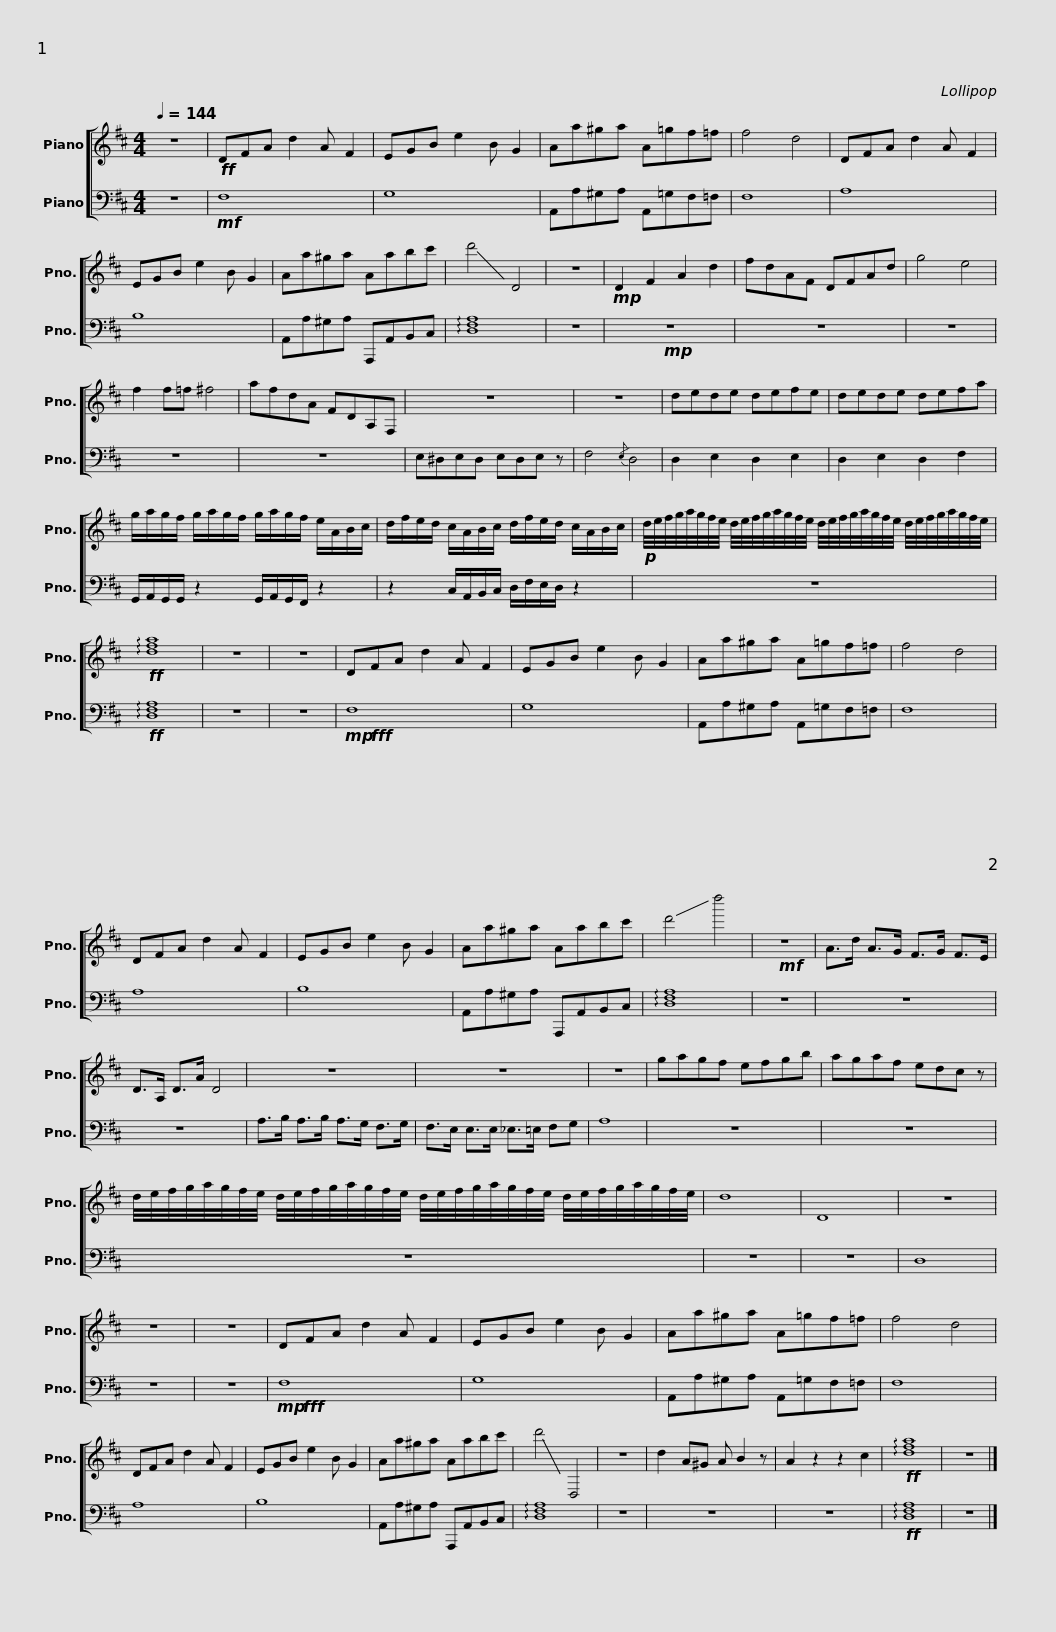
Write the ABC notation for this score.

X:1
%%score [ 1 2 ]
L:1/8
Q:1/4=144
M:4/4
I:linebreak $
K:D
V:1 treble
V:2 bass
V:1
 z8 |!ff! DFA d2 A F2 | EGB e2 B G2 | Aa^ga A=gf=f | f4 d4 | %5
 DFA d2 A F2 |$ EGB e2 B G2 | Aa^ga Aabc' | !-(!d'4 !-)!D4 | z8 | %10
!mp! D2 F2 A2 d2 | fdAF DFAd | g4 e4 |$ f2 f=f ^f4 | afdA FDA,F, | %15
 z8 | z8 | dede defe | dede defa |$ g/a/g/f/ g/a/g/f/ g/a/g/f/ e/A/B/c/ | %20
 d/f/e/d/ c/A/B/c/ d/f/e/d/ c/A/B/c/ |$!p! d/4e/4f/4g/4a/4g/4f/4e/4 d/4e/4f/4g/4a/4g/4f/4e/4 d/4e/4f/4g/4a/4g/4f/4e/4 d/4e/4f/4g/4a/4g/4f/4e/4 |!ff! !arpeggio![dfa]8 | z8 | z8 |$ %25
 DFA d2 A F2 | EGB e2 B G2 | Aa^ga A=gf=f | f4 d4 | DFA d2 A F2 | %30
 EGB e2 B G2 |$ Aa^ga Aabc' | !-(!d'4 !-)!d''4 |!mf! z8 | A>d A>G F>G F>E | %35
 D>A, D>A D4 | z8 |$ z8 | z8 | gagf efgb | %40
 agaf edc z |$ d/4e/4f/4g/4a/4g/4f/4e/4 d/4e/4f/4g/4a/4g/4f/4e/4 d/4e/4f/4g/4a/4g/4f/4e/4 d/4e/4f/4g/4a/4g/4f/4e/4 | d8 | D8 | z8 | %45
 z8 | z8 |$ DFA d2 A F2 | EGB e2 B G2 | Aa^ga A=gf=f | %50
 f4 d4 | DFA d2 A F2 | EGB e2 B G2 |$ Aa^ga Aabc' | !-(!d'4 !-)!D,4 | %55
 z8 | d2 A^G A B2 z | A2 z2 z2 c2 |!ff! !arpeggio![dfa]8 | z8 |] %60
V:2
 z8 |!mf! F,8 | G,8 | A,,A,^G,A, A,,=G,F,=F, | F,8 | %5
 A,8 |$ B,8 | A,,A,^G,A, A,,,A,,B,,C, | !arpeggio![D,F,A,]8 | z8 | %10
!mp! z8 | z8 | z8 |$ z8 | z8 | %15
 E,^D,E,D, E,D,E, z | F,4{/E,} D,4 | D,2 E,2 D,2 E,2 | D,2 E,2 D,2 F,2 |$ G,,/A,,/G,,/G,,/ z2 G,,/A,,/G,,/F,,/ z2 | %20
 z2 C,/A,,/B,,/C,/ D,/F,/E,/D,/ z2 |$ z8 |!ff! !arpeggio![D,F,A,]8 | z8 | z8 |$ %25
!mp!!fff! F,8 | G,8 | A,,A,^G,A, A,,=G,F,=F, | F,8 | A,8 | %30
 B,8 |$ A,,A,^G,A, A,,,A,,B,,C, | !arpeggio![D,F,A,]8 | z8 | z8 | %35
 z8 | A,>B, A,>B, A,>G, F,>G, |$ F,>E, E,>E, _E,>=E, F,G, | A,8 | z8 | %40
 z8 |$ z8 | z8 | z8 | D,8 | %45
 z8 | z8 |$!mp!!fff! F,8 | G,8 | A,,A,^G,A, A,,=G,F,=F, | %50
 F,8 | A,8 | B,8 |$ A,,A,^G,A, A,,,A,,B,,C, | !arpeggio![D,F,A,]8 | %55
 z8 | z8 | z8 |!ff! !arpeggio![D,F,A,]8 | z8 |] %60
